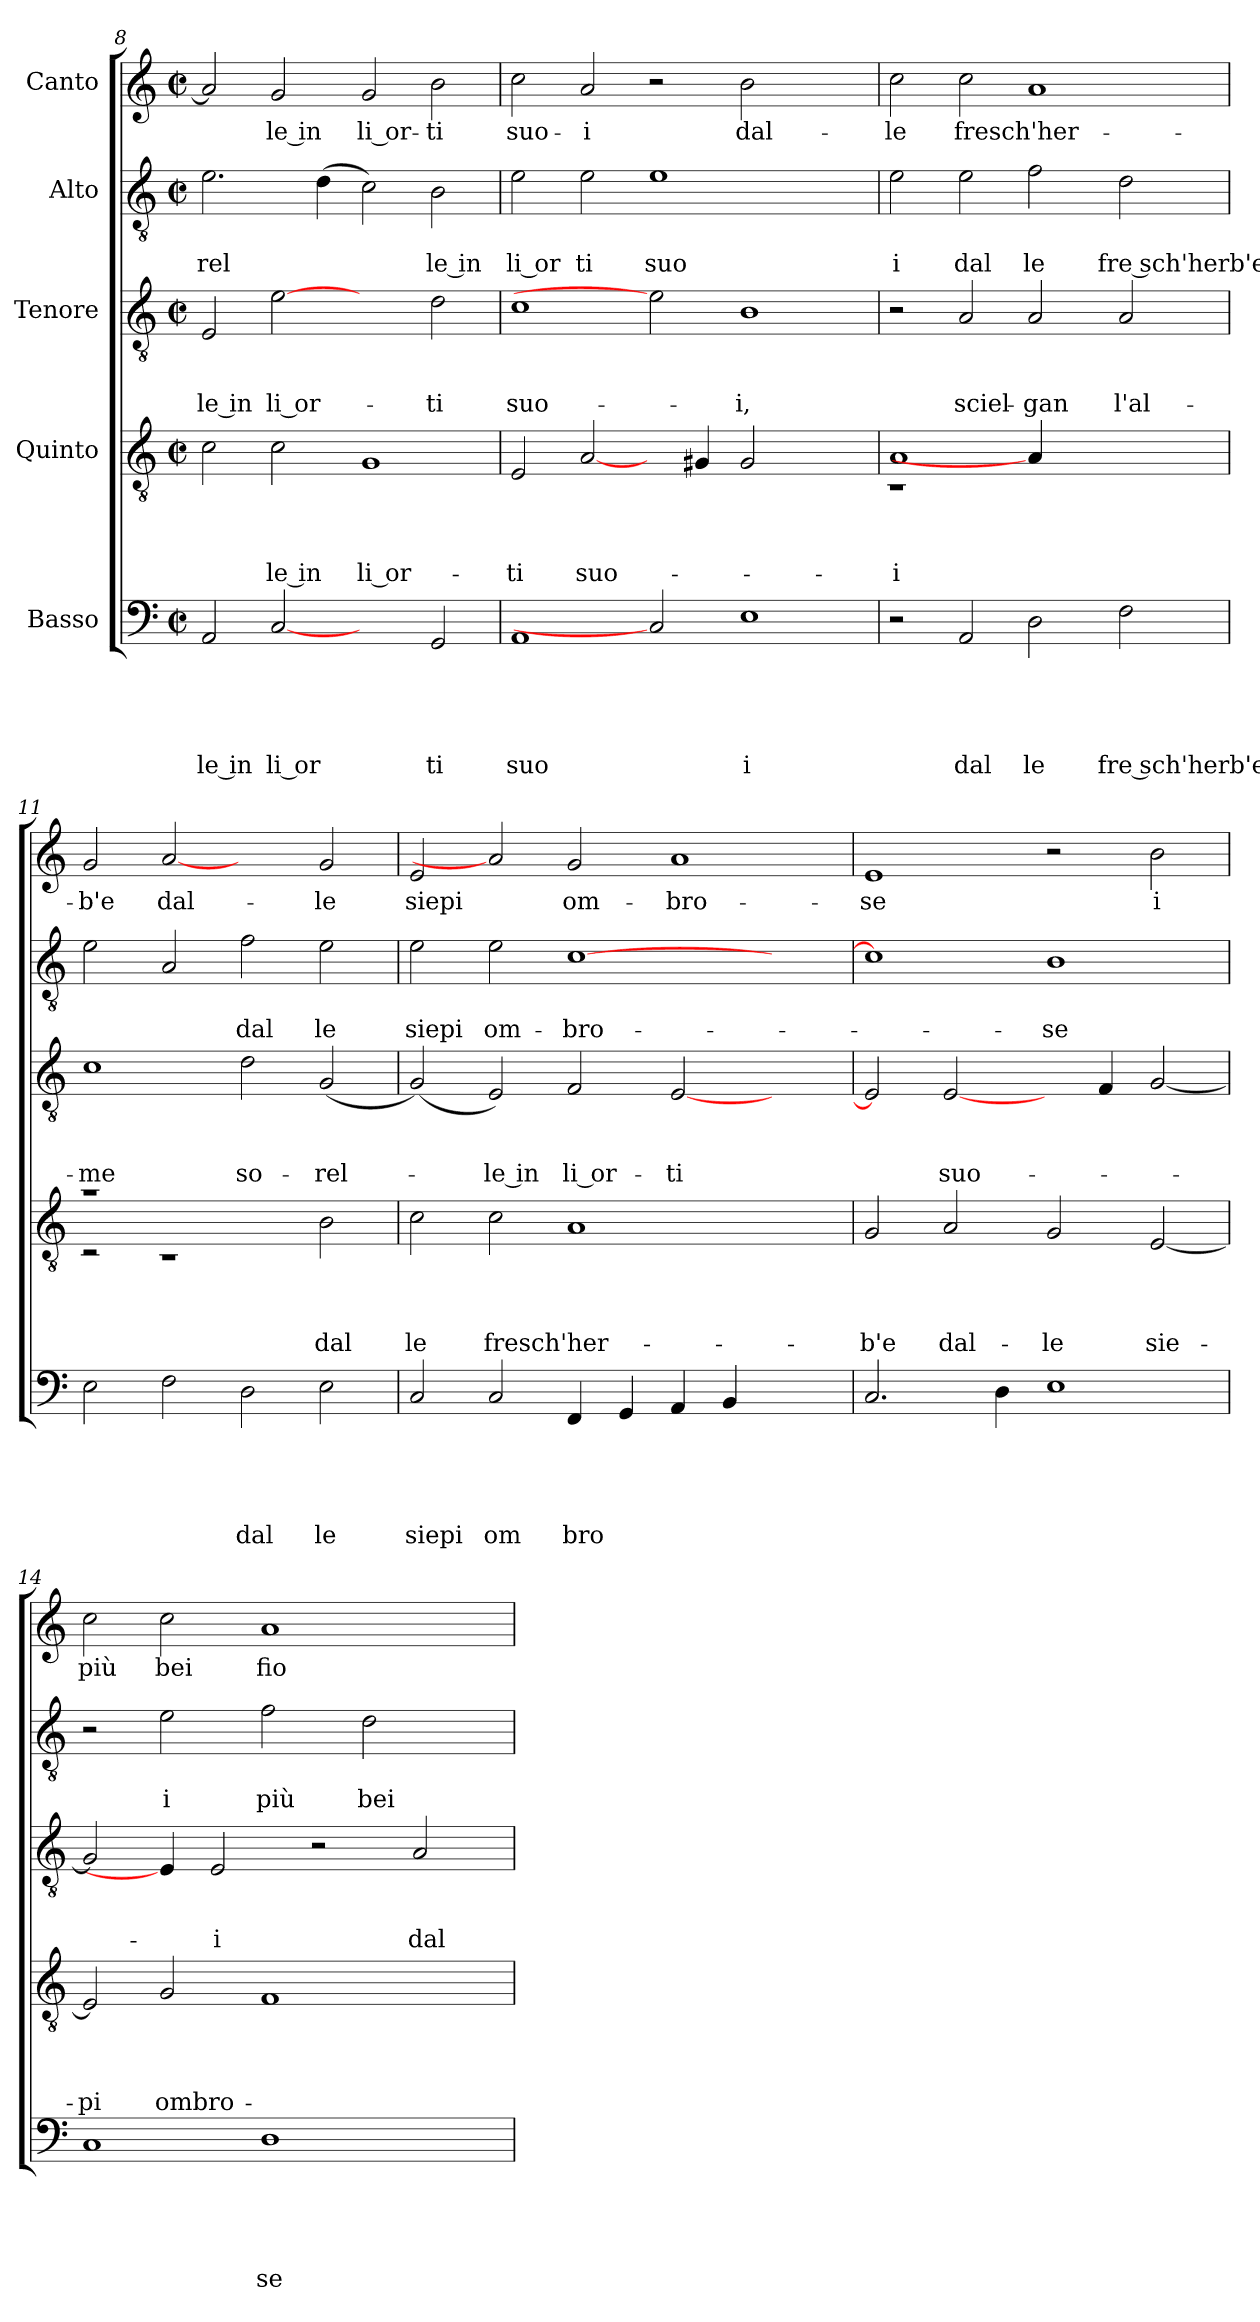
**kern	**text	**text	**text	**text	**text	**kern	**text	**text	**text	**text	**kern	**text	**text	**text	**kern	**text	**text	**kern	**text
*part5	*part5	*part5	*part5	*part5	*part5	*part4	*part4	*part4	*part4	*part4	*part3	*part3	*part3	*part3	*part2	*part2	*part2	*part1	*part1
*staff5	*staff5	*staff5	*staff5	*staff5	*staff5	*staff4	*staff4	*staff4	*staff4	*staff4	*staff3	*staff3	*staff3	*staff3	*staff2	*staff2	*staff2	*staff1	*staff1
*I"Basso	*	*	*	*	*	*I"Quinto	*	*	*	*	*I"Tenore	*	*	*	*I"Alto	*	*	*I"Canto	*
*clefF4	*	*	*	*	*	*clefGv2	*	*	*	*	*clefGv2	*	*	*	*clefGv2	*	*	*clefG2	*
*k[]	*	*	*	*	*	*k[]	*	*	*	*	*k[]	*	*	*	*k[]	*	*	*k[]	*
*C:	*	*	*	*	*	*C:	*	*	*	*	*C:	*	*	*	*C:	*	*	*C:	*
*M2/2	*	*	*	*	*	*M2/2	*	*	*	*	*M2/2	*	*	*	*M2/2	*	*	*M2/2	*
*met(c|)	*	*	*	*	*	*met(c|)	*	*	*	*	*met(c|)	*	*	*	*met(c|)	*	*	*met(c|)	*
=8	=8	=8	=8	=8	=8	=8	=8	=8	=8	=8	=8	=8	=8	=8	=8	=8	=8	=8	=8
!	!	!	!	!	!LO:LY:b:rj	!	!	!	!	!	!	!	!	!LO:LY:b:rj	!	!	!LO:LY:b	!	!
2AA/	.	.	.	.	le in	2c\	.	.	.	.	2E/	.	.	-le in	2.e\	.	rel	2a/]	.
!	!	!	!	!	!LO:LY:b:rj	!	!	!	!	!LO:LY:b:rj	!	!	!	!LO:LY:b:rj	!	!	!	!	!LO:LY:b:rj
[2C	.	.	.	.	li or	2c\	.	.	.	-le in	[2e	.	.	li or-	.	.	.	2g/	-le in
.	.	.	.	.	.	.	.	.	.	.	.	.	.	.	(>4d\	.	.	.	.
!	!	!	!	!	!	!	!	!	!	!LO:LY:b:rj	!	!	!	!	!	!	!	!	!LO:LY:b:rj
2ryy	.	.	.	.	.	1G	.	.	.	li or-	2ryy	.	.	.	2c\)	.	.	2g/	li or-
!	!	!	!	!	!LO:LY:b	!	!	!	!	!	!	!	!	!LO:LY:b	!	!	!LO:LY:b:rj	!	!LO:LY:b
2GG/	.	.	.	.	ti	.	.	.	.	.	2d\	.	.	-ti	2B\	.	le in	2b\	-ti
=9	=9	=9	=9	=9	=9	=9	=9	=9	=9	=9	=9	=9	=9	=9	=9	=9	=9	=9	=9
!	!	!	!	!	!LO:LY:b	!	!	!	!	!LO:LY:b	!	!	!	!LO:LY:b	!	!	!LO:LY:b:rj	!	!LO:LY:b
1AA	.	.	.	.	suo	2E/	.	.	.	-ti	(1c	.	.	suo-	2e\	.	li or	2cc\	suo-
!	!	!	!	!	!	!	!	!	!	!LO:LY:b	!	!	!	!	!	!	!LO:LY:b	!	!LO:LY:b
.	.	.	.	.	.	[2A/	.	.	.	suo-	.	.	.	.	2e\	.	ti	2a/	-i
!	!	!	!	!	!	!	!	!	!	!	!	!	!	!	!	!	!LO:LY:b	!	!
2C]	.	.	.	.	.	4ryy	.	.	.	.	2e]	.	.	.	1e	.	suo	2r	.
.	.	.	.	.	.	4G#/	.	.	.	.	.	.	.	.	.	.	.	.	.
!	!	!	!	!	!LO:LY:b	!	!	!	!	!	!	!	!	!LO:LY:b	!	!	!	!	!LO:LY:b
1E	.	.	.	.	i	2G#/	.	.	.	.	1B	.	.	-i,	.	.	.	2b\	dal-
.	.	.	.	.	.	2ryy	.	.	.	.	.	.	.	.	2ryy	.	.	2ryy	.
=10	=10	=10	=10	=10	=10	=10	=10	=10	=10	=10	=10	=10	=10	=10	=10	=10	=10	=10	=10
!	!	!	!	!	!	!	!	!	!	!LO:LY:b	!	!	!	!	!	!	!LO:LY:b	!	!LO:LY:b
*	*	*	*	*	*	*^	*	*	*	*	*	*	*	*	*	*	*	*	*
2r	.	.	.	.	.	1A	1rC	.	.	.	-i	2r	.	.	.	2e\	.	i	2cc\	-le
!	!	!	!	!	!LO:LY:b	!	!	!	!	!	!	!	!	!	!LO:LY:b	!	!	!LO:LY:b	!	!LO:LY:b
2AA/	.	.	.	.	dal	.	.	.	.	.	.	2A/	.	.	sciel-	2e\	.	dal	2cc\	fresch'her-
!	!	!	!	!	!LO:LY:b	!	!	!	!	!	!	!	!	!	!LO:LY:b	!	!	!LO:LY:b	!	!
2D\	.	.	.	.	le	4A/]	2.ryy	.	.	.	.	2A/	.	.	-gan	2f\	.	le	1a	.
.	.	.	.	.	.	2.ryy	.	.	.	.	.	.	.	.	.	.	.	.	.	.
!	!	!	!	!	!LO:LY:b	!	!	!	!	!	!	!	!	!	!LO:LY:b	!	!	!LO:LY:b	!	!
2F\	.	.	.	.	fre sch'herb'e	.	.	.	.	.	.	2A/	.	.	l'al-	2d\	.	fre sch'herb'e	.	.
.	.	.	.	.	.	.	4ryy	.	.	.	.	.	.	.	.	.	.	.	.	.
=11	=11	=11	=11	=11	=11	=11	=11	=11	=11	=11	=11	=11	=11	=11	=11	=11	=11	=11	=11	=11
!	!	!	!	!	!	!	!	!	!	!	!	!	!	!	!LO:LY:b	!	!	!	!	!LO:LY:b
2E\	.	.	.	.	.	1ra	2rC	.	.	.	.	1c	.	.	-me	2e\	.	.	2g/	-b'e
!	!	!	!	!	!	!	!	!	!	!	!	!	!	!	!	!	!	!	!	!LO:LY:b
2F\	.	.	.	.	.	.	1rC	.	.	.	.	.	.	.	.	2A/	.	.	[2a	dal-
!	!	!	!	!	!LO:LY:b	!	!	!	!	!	!	!	!	!	!LO:LY:b	!	!	!LO:LY:b	!	!
2D\	.	.	.	.	dal	1ryy	.	.	.	.	.	2d\	.	.	so-	2f\	.	dal	2ryy	.
!	!	!	!	!	!LO:LY:b	!	!	!	!	!	!LO:LY:b	!	!	!	!LO:LY:b	!	!	!LO:LY:b	!	!LO:LY:b
2E\	.	.	.	.	le	.	2B\	.	.	.	dal-	(<2G/	.	.	-rel-	2e\	.	le	2g/	-le
!!LO:LB:g=z
=12	=12	=12	=12	=12	=12	=12	=12	=12	=12	=12	=12	=12	=12	=12	=12	=12	=12	=12	=12	=12
!	!	!	!	!	!LO:LY:b	!	!	!	!	!	!LO:LY:b	!	!	!	!	!	!	!LO:LY:b	!	!LO:LY:b
*	*	*	*	*	*	*v	*v	*	*	*	*	*	*	*	*	*	*	*	*	*
2C/	.	.	.	.	siepi	2c\	.	.	.	-le	(2G/)	.	.	.	2e\	.	siepi	2e/	siepi
!	!	!	!	!	!LO:LY:b	!	!	!	!	!LO:LY:b	!	!	!	!LO:LY:b:rj	!	!	!LO:LY:b	!	!
2C/	.	.	.	.	om	2c\	.	.	.	fresch'her-	2E/)	.	.	-le in	2e\	.	om-	2a]	.
!	!	!	!	!	!LO:LY:b	!	!	!	!	!	!	!	!	!LO:LY:b:rj	!	!	!LO:LY:b	!	!LO:LY:b
4FF/	.	.	.	.	bro	1A	.	.	.	.	2F/	.	.	li or-	[>1c	.	-bro-	2g/	om-
4GG/	.	.	.	.	.	.	.	.	.	.	.	.	.	.	.	.	.	.	.
!	!	!	!	!	!	!	!	!	!	!	!	!	!	!LO:LY:b	!	!	!	!	!LO:LY:b
4AA/	.	.	.	.	.	.	.	.	.	.	[<2E/	.	.	-ti	.	.	.	1a	-bro-
4BB/	.	.	.	.	.	.	.	.	.	.	.	.	.	.	.	.	.	.	.
2ryy	.	.	.	.	.	2ryy	.	.	.	.	2ryy	.	.	.	2ryy	.	.	.	.
=13	=13	=13	=13	=13	=13	=13	=13	=13	=13	=13	=13	=13	=13	=13	=13	=13	=13	=13	=13
!	!	!	!	!	!	!	!	!	!	!LO:LY:b	!	!	!	!	!	!	!	!	!LO:LY:b
2.C/	.	.	.	.	.	2G/	.	.	.	-b'e	2E/]	.	.	.	1c]	.	.	1e	-se
!	!	!	!	!	!	!	!	!	!	!LO:LY:b	!	!	!	!LO:LY:b	!	!	!	!	!
.	.	.	.	.	.	2A/	.	.	.	dal-	[2E/	.	.	suo-	.	.	.	.	.
4D\	.	.	.	.	.	.	.	.	.	.	.	.	.	.	.	.	.	.	.
!	!	!	!	!	!	!	!	!	!	!LO:LY:b	!	!	!	!	!	!	!LO:LY:b	!	!
1E	.	.	.	.	.	2G/	.	.	.	-le	4ryy	.	.	.	1B	.	-se	2r	.
.	.	.	.	.	.	.	.	.	.	.	4F/	.	.	.	.	.	.	.	.
!	!	!	!	!	!	!	!	!	!	!LO:LY:b	!	!	!	!	!	!	!	!	!LO:LY:b
.	.	.	.	.	.	[<2E/	.	.	.	sie-	[<2G/	.	.	.	.	.	.	2b\	i
=14	=14	=14	=14	=14	=14	=14	=14	=14	=14	=14	=14	=14	=14	=14	=14	=14	=14	=14	=14
!	!	!	!	!	!	!	!	!	!	!LO:LY:b	!	!	!	!	!	!	!	!	!LO:LY:b
1C	.	.	.	.	.	2E/]	.	.	.	-pi	2G/]	.	.	.	2r	.	.	2cc\	più
!	!	!	!	!	!	!	!	!	!	!LO:LY:b	!	!	!	!	!	!	!LO:LY:b	!	!LO:LY:b
.	.	.	.	.	.	2G/	.	.	.	ombro-	4E/]	.	.	.	2e\	.	i	2cc\	bei
!	!	!	!	!	!	!	!	!	!	!	!	!	!	!LO:LY:b	!	!	!	!	!
.	.	.	.	.	.	.	.	.	.	.	2E/	.	.	-i	.	.	.	.	.
!	!	!	!	!	!LO:LY:b	!	!	!	!	!	!	!	!	!	!	!	!LO:LY:b	!	!LO:LY:b
1D	.	.	.	.	se	1F	.	.	.	.	.	.	.	.	2f\	.	più	1a	fio-
.	.	.	.	.	.	.	.	.	.	.	2r	.	.	.	.	.	.	.	.
!	!	!	!	!	!	!	!	!	!	!	!	!	!	!	!	!	!LO:LY:b	!	!
.	.	.	.	.	.	.	.	.	.	.	.	.	.	.	2d\	.	bei	.	.
!	!	!	!	!	!	!	!	!	!	!	!	!	!	!LO:LY:b	!	!	!	!	!
.	.	.	.	.	.	.	.	.	.	.	2A/	.	.	dal-	.	.	.	.	.
4ryy	.	.	.	.	.	4ryy	.	.	.	.	.	.	.	.	4ryy	.	.	4ryy	.
=	=	=	=	=	=	=	=	=	=	=	=	=	=	=	=	=	=	=	=
*-	*-	*-	*-	*-	*-	*-	*-	*-	*-	*-	*-	*-	*-	*-	*-	*-	*-	*-	*-
